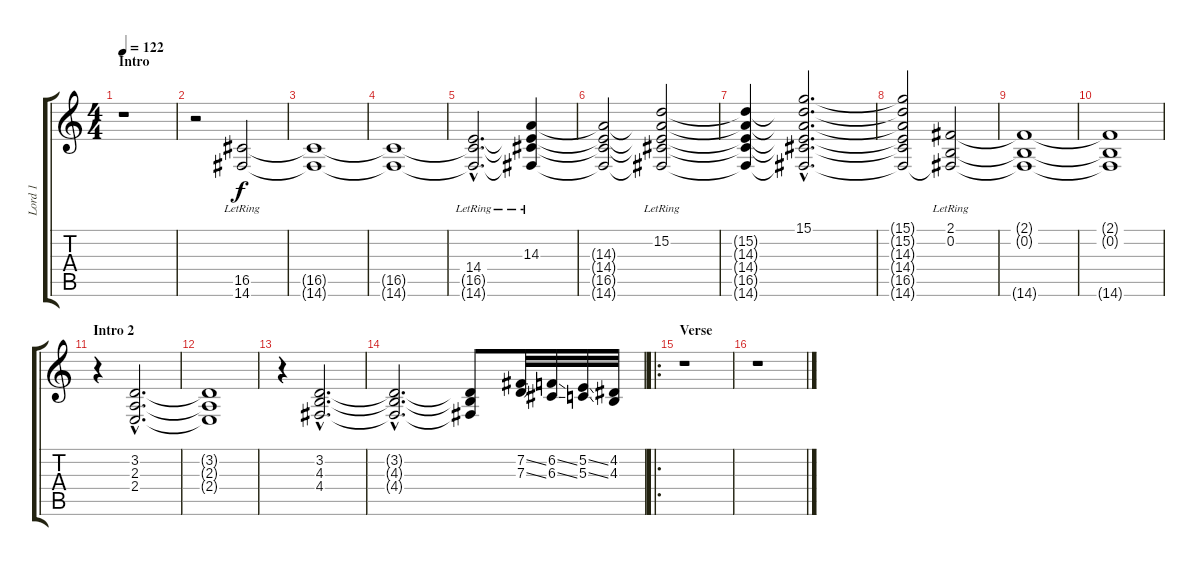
\track ("Lord 1" "Lord 1") {instrument rockorgan}
\staff {score tabs}
\tuning (E4 B3 G3 D3 A2 E2) {hide}
\ts (4 4)
\section ("" "Intro")
\tempo 122
\clef g2
\ks c
r.1{dy f instrument percussiveorgan} |
r.2 (16.5{lr} 14.6{lr}).2 |
(16.5{t} 14.6{t}).1 |
(16.5{t} 14.6{t}).1 |
(14.4{hac lr} 16.5{hac t} 14.6{hac t}).2{d} (14.3{lr} 14.4{t} 16.5{t} 14.6{t}).4 |
(14.3{t} 14.4{t} 16.5{t} 14.6{t}).2 (15.2{lr} 14.3{t} 14.4{t} 16.5{t} 14.6{t}).2 |
(15.2{t} 14.3{t} 14.4{t} 16.5{t} 14.6{t}).4 (15.1{hac} 15.2{hac t} 14.3{hac t} 14.4{hac t} 16.5{hac t} 14.6{hac t}).2{d} |
(15.1{t} 15.2{t} 14.3{t} 14.4{t} 16.5{t} 14.6{t}).2 (2.1{lr} 0.2{lr} 14.6{t}).2 |
(2.1{t} 0.2{t} 14.6{t}).1 |
(2.1{t} 0.2{t} 14.6{t}).1 |
\section ("" "Intro 2")
r.4 (3.2{hac} 2.3{hac} 2.4{hac}).2{d} |
(3.2{t} 2.3{t} 2.4{t}).1 |
r.4 (3.2{hac} 4.3{hac} 4.4{hac}).2{d} |
(3.2{hac t} 4.3{hac t} 4.4{hac t}).2{d} (3.2{t} 4.3{t} 4.4{t}).8 (7.2{ss} 7.3{ss}).32 (6.2{ss} 6.3{ss}).32 (5.2{ss} 5.3{ss}).32 (4.2 4.3).32 |
\ro
\section ("" "Verse")
r.1 |
r.1
